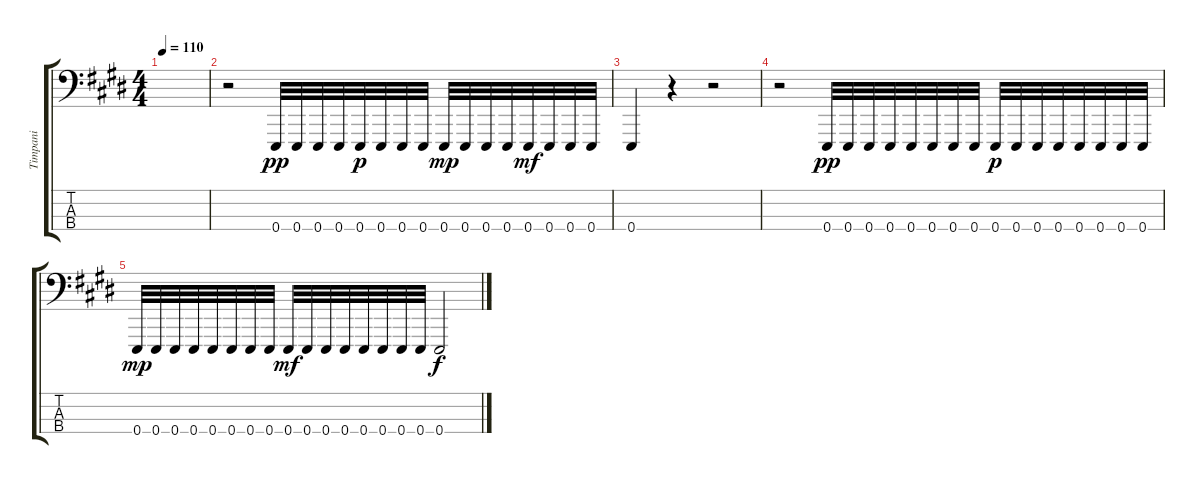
\track ("Timpani" "Timpani") {instrument timpani}
\staff {score tabs}
\tuning (G2 D2 A1 E1) {hide}
\ts (4 4)
\tempo 110
\clef f4
\ks e
|
r.2 0.4.32{dy pp} 0.4.32 0.4.32 0.4.32 0.4.32{dy p} 0.4.32 0.4.32 0.4.32 0.4.32{dy mp} 0.4.32 0.4.32 0.4.32 0.4.32{dy mf} 0.4.32 0.4.32 0.4.32 |
0.4.4 r.4 r.2 |
r.2 0.4.32{dy pp} 0.4.32 0.4.32 0.4.32 0.4.32 0.4.32 0.4.32 0.4.32 0.4.32{dy p} 0.4.32 0.4.32 0.4.32 0.4.32 0.4.32 0.4.32 0.4.32 |
0.4.32{dy mp} 0.4.32 0.4.32 0.4.32 0.4.32 0.4.32 0.4.32 0.4.32 0.4.32{dy mf} 0.4.32 0.4.32 0.4.32 0.4.32 0.4.32 0.4.32 0.4.32 0.4.2{dy f}
